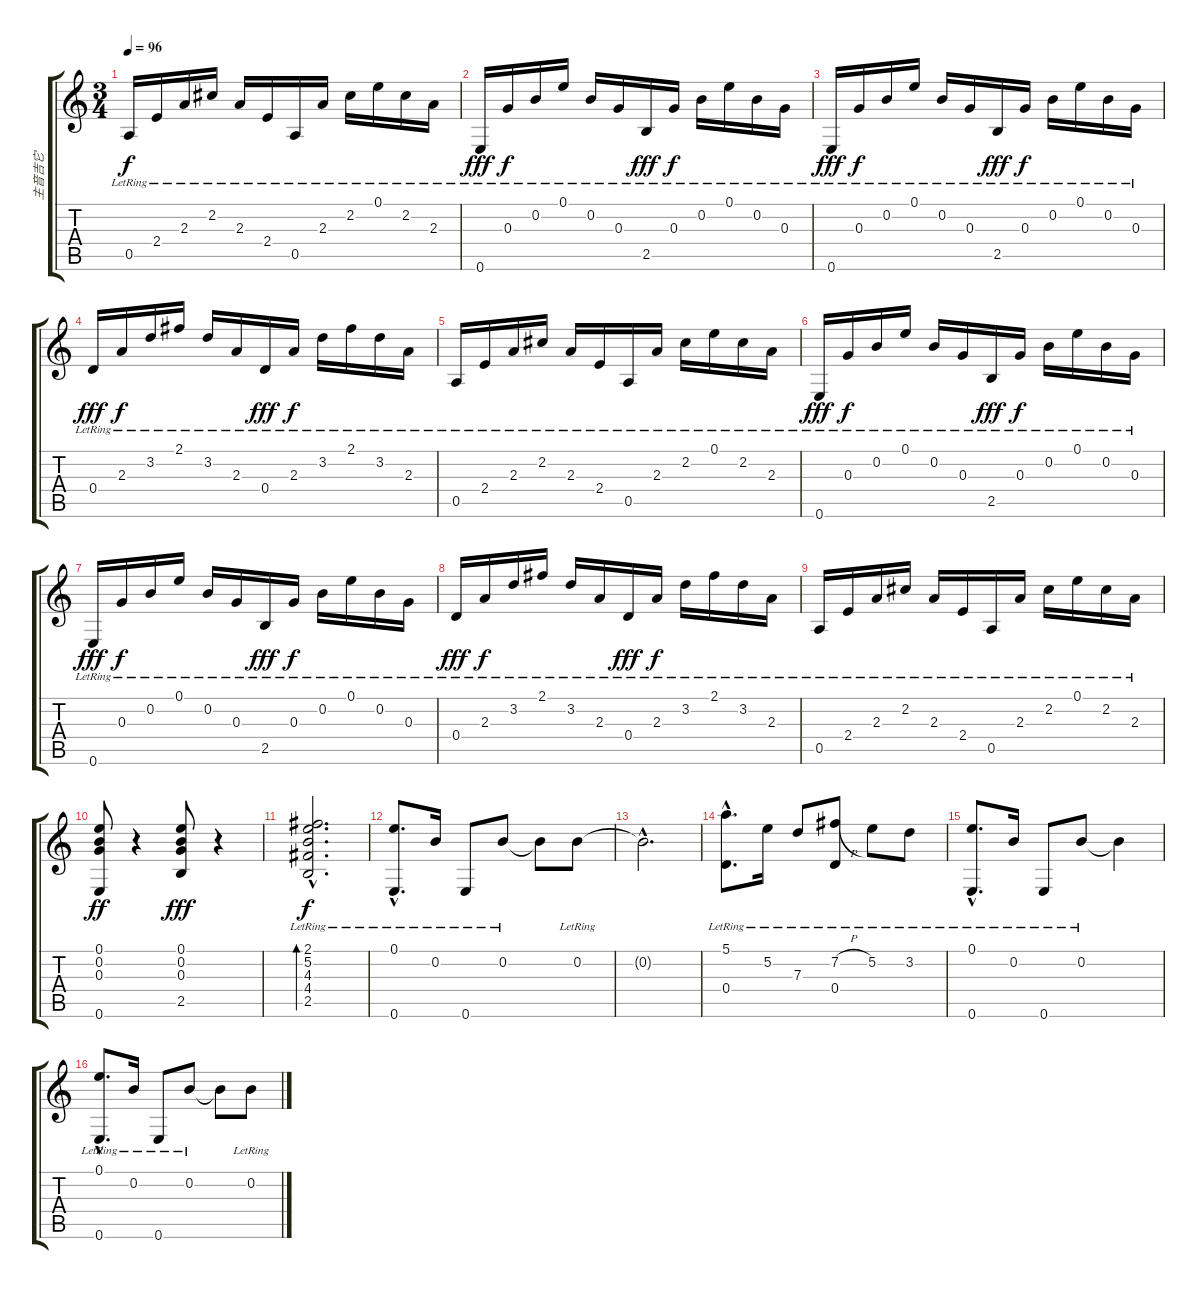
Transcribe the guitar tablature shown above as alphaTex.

\track ("主音吉它" "主音吉它") {instrument acousticguitarnylon}
\staff {score tabs}
\tuning (E4 B3 G3 D3 A2 E2) {hide}
\ts (3 4)
\tempo 96
\clef g2
\ks c
0.5{lr}.16{dy f} 2.4{lr}.16 2.3{lr}.16 2.2{lr}.16 2.3{lr}.16 2.4{lr}.16 0.5{lr}.16 2.3{lr}.16 2.2{lr}.16 0.1{lr}.16 2.2{lr}.16 2.3{lr}.16 |
0.6{lr}.16{dy fff} 0.3{lr}.16{dy f} 0.2{lr}.16 0.1{lr}.16 0.2{lr}.16 0.3{lr}.16 2.5{lr}.16{dy fff} 0.3{lr}.16{dy f} 0.2{lr}.16 0.1{lr}.16 0.2{lr}.16 0.3{lr}.16 |
0.6{lr}.16{dy fff} 0.3{lr}.16{dy f} 0.2{lr}.16 0.1{lr}.16 0.2{lr}.16 0.3{lr}.16 2.5{lr}.16{dy fff} 0.3{lr}.16{dy f} 0.2{lr}.16 0.1{lr}.16 0.2{lr}.16 0.3{lr}.16 |
0.4{lr}.16{dy fff} 2.3{lr}.16{dy f} 3.2{lr}.16 2.1{lr}.16 3.2{lr}.16 2.3{lr}.16 0.4{lr}.16{dy fff} 2.3{lr}.16{dy f} 3.2{lr}.16 2.1{lr}.16 3.2{lr}.16 2.3{lr}.16 |
0.5{lr}.16 2.4{lr}.16 2.3{lr}.16 2.2{lr}.16 2.3{lr}.16 2.4{lr}.16 0.5{lr}.16 2.3{lr}.16 2.2{lr}.16 0.1{lr}.16 2.2{lr}.16 2.3{lr}.16 |
0.6{lr}.16{dy fff} 0.3{lr}.16{dy f} 0.2{lr}.16 0.1{lr}.16 0.2{lr}.16 0.3{lr}.16 2.5{lr}.16{dy fff} 0.3{lr}.16{dy f} 0.2{lr}.16 0.1{lr}.16 0.2{lr}.16 0.3{lr}.16 |
0.6{lr}.16{dy fff} 0.3{lr}.16{dy f} 0.2{lr}.16 0.1{lr}.16 0.2{lr}.16 0.3{lr}.16 2.5{lr}.16{dy fff} 0.3{lr}.16{dy f} 0.2{lr}.16 0.1{lr}.16 0.2{lr}.16 0.3{lr}.16 |
0.4{lr}.16{dy fff} 2.3{lr}.16{dy f} 3.2{lr}.16 2.1{lr}.16 3.2{lr}.16 2.3{lr}.16 0.4{lr}.16{dy fff} 2.3{lr}.16{dy f} 3.2{lr}.16 2.1{lr}.16 3.2{lr}.16 2.3{lr}.16 |
0.5{lr}.16 2.4{lr}.16 2.3{lr}.16 2.2{lr}.16 2.3{lr}.16 2.4{lr}.16 0.5{lr}.16 2.3{lr}.16 2.2{lr}.16 0.1{lr}.16 2.2{lr}.16 2.3{lr}.16 |
(0.1 0.2 0.3 0.6).8{dy ff} r.4 (0.1 0.2 0.3 2.5).8{dy fff} r.4 |
(2.1{hac lr} 5.2{hac lr} 4.3{hac lr} 4.4{hac lr} 2.5{hac lr}).2{d bd 240 dy f} |
(0.1{hac lr} 0.6{hac lr}).8{d} 0.2{lr}.16 0.6{lr}.8 0.2{lr}.8 0.2{t}.8 0.2{lr}.8 |
0.2{hac t}.2{d} |
(5.1{hac lr} 0.4{hac lr}).8{d} 5.2{lr}.16 7.3{lr}.8 (7.2{h} 0.4{lr}).8 5.2{lr}.8 3.2{lr}.8 |
(0.1{hac lr} 0.6{hac lr}).8{d} 0.2{lr}.16 0.6{lr}.8 0.2{lr}.8 0.2{t}.4 |
(0.1{hac lr} 0.6{hac lr}).8{d} 0.2{lr}.16 0.6{lr}.8 0.2{lr}.8 0.2{t}.8 0.2{lr}.8
